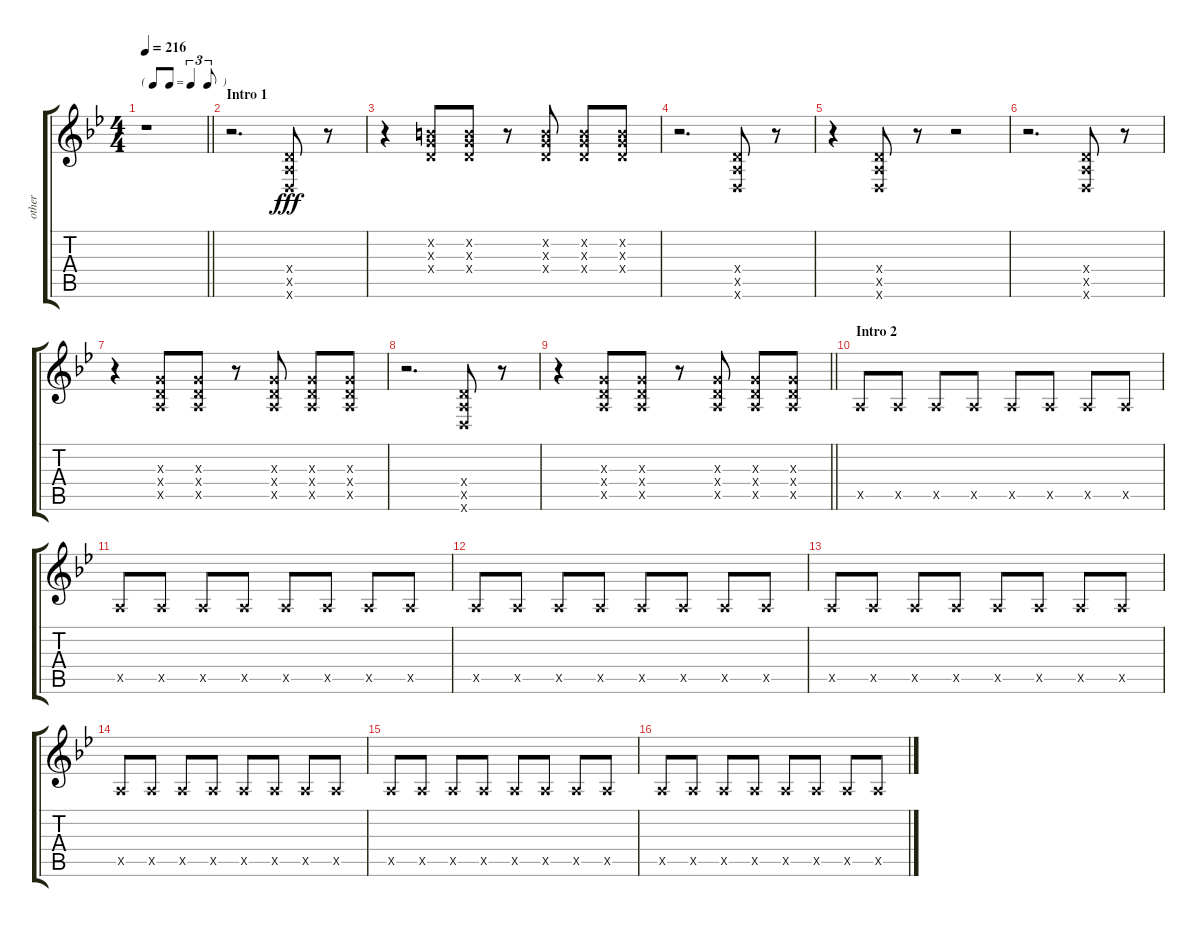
\track ("other" "other") {instrument electricguitarmuted}
\staff {score tabs}
\tuning (E4 B3 G3 D3 A2 D2) {hide}
\ts (4 4)
\tf triplet8th
\tempo 216
\clef g2
\barLineRight lightlight
\ks bb
r.1{dy fff instrument electricguitarmuted} |
\section ("" "Intro 1")
r.2{d} (0.4{x} 0.5{x} 0.6{x}).8 r.8 |
r.4 (0.2{x} 0.3{x} 0.4{x}).8 (0.2{x} 0.3{x} 0.4{x}).8 r.8 (0.2{x} 0.3{x} 0.4{x}).8 (0.2{x} 0.3{x} 0.4{x}).8 (0.2{x} 0.3{x} 0.4{x}).8 |
r.2{d} (0.4{x} 0.5{x} 0.6{x}).8 r.8 |
r.4 (0.4{x} 0.5{x} 0.6{x}).8 r.8 r.2 |
r.2{d} (0.4{x} 0.5{x} 0.6{x}).8 r.8 |
r.4 (0.3{x} 0.4{x} 0.5{x}).8 (0.3{x} 0.4{x} 0.5{x}).8 r.8 (0.3{x} 0.4{x} 0.5{x}).8 (0.3{x} 0.4{x} 0.5{x}).8 (0.3{x} 0.4{x} 0.5{x}).8 |
r.2{d} (0.4{x} 0.5{x} 0.6{x}).8 r.8 |
\barLineRight lightlight
r.4 (0.3{x} 0.4{x} 0.5{x}).8 (0.3{x} 0.4{x} 0.5{x}).8 r.8 (0.3{x} 0.4{x} 0.5{x}).8 (0.3{x} 0.4{x} 0.5{x}).8 (0.3{x} 0.4{x} 0.5{x}).8 |
\section ("" "Intro 2")
0.5{x}.8 0.5{x}.8 0.5{x}.8 0.5{x}.8 0.5{x}.8 0.5{x}.8 0.5{x}.8 0.5{x}.8 |
0.5{x}.8 0.5{x}.8 0.5{x}.8 0.5{x}.8 0.5{x}.8 0.5{x}.8 0.5{x}.8 0.5{x}.8 |
0.5{x}.8 0.5{x}.8 0.5{x}.8 0.5{x}.8 0.5{x}.8 0.5{x}.8 0.5{x}.8 0.5{x}.8 |
0.5{x}.8 0.5{x}.8 0.5{x}.8 0.5{x}.8 0.5{x}.8 0.5{x}.8 0.5{x}.8 0.5{x}.8 |
0.5{x}.8 0.5{x}.8 0.5{x}.8 0.5{x}.8 0.5{x}.8 0.5{x}.8 0.5{x}.8 0.5{x}.8 |
0.5{x}.8 0.5{x}.8 0.5{x}.8 0.5{x}.8 0.5{x}.8 0.5{x}.8 0.5{x}.8 0.5{x}.8 |
0.5{x}.8 0.5{x}.8 0.5{x}.8 0.5{x}.8 0.5{x}.8 0.5{x}.8 0.5{x}.8 0.5{x}.8
